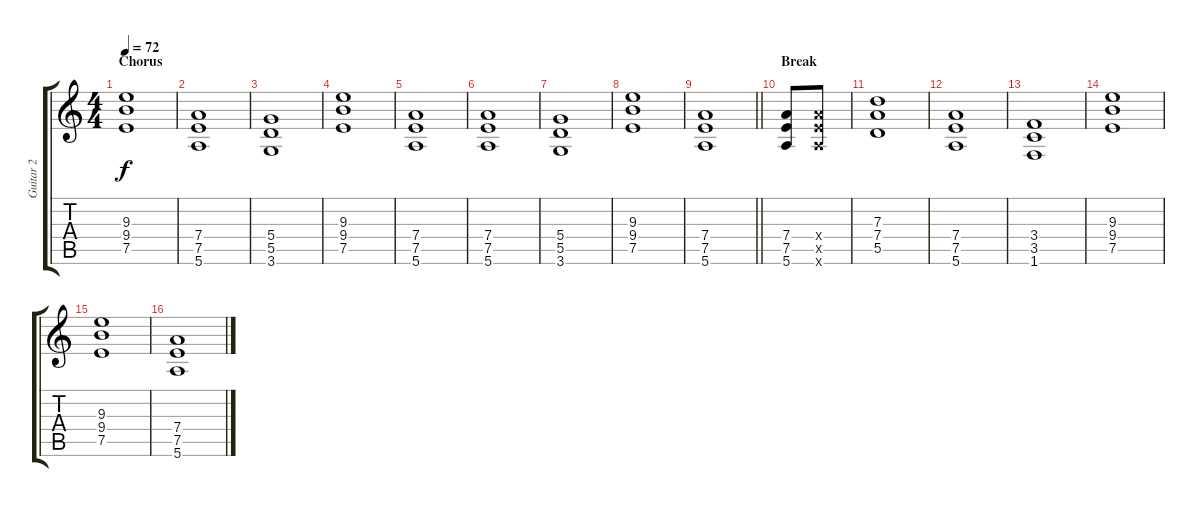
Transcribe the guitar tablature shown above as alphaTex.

\track ("Guitar 2" "Guitar 2") {instrument acousticguitarsteel}
\staff {score tabs}
\tuning (E4 B3 G3 D3 A2 E2) {hide}
\ts (4 4)
\section ("" "Chorus")
\tempo 72
\clef g2
\ks c
(9.3 9.4 7.5).1{dy f} |
(7.4 7.5 5.6).1 |
(5.4 5.5 3.6).1 |
(9.3 9.4 7.5).1 |
(7.4 7.5 5.6).1 |
(7.4 7.5 5.6).1 |
(5.4 5.5 3.6).1 |
(9.3 9.4 7.5).1 |
\barLineRight lightlight
(7.4 7.5 5.6).1 |
\section ("" "Break")
(7.4 7.5 5.6).8 (7.4{x} 7.5{x} 5.6{x}).8 |
(7.3 7.4 5.5).1 |
(7.4 7.5 5.6).1 |
(3.4 3.5 1.6).1 |
(9.3 9.4 7.5).1 |
(9.3 9.4 7.5).1 |
(7.4 7.5 5.6).1
